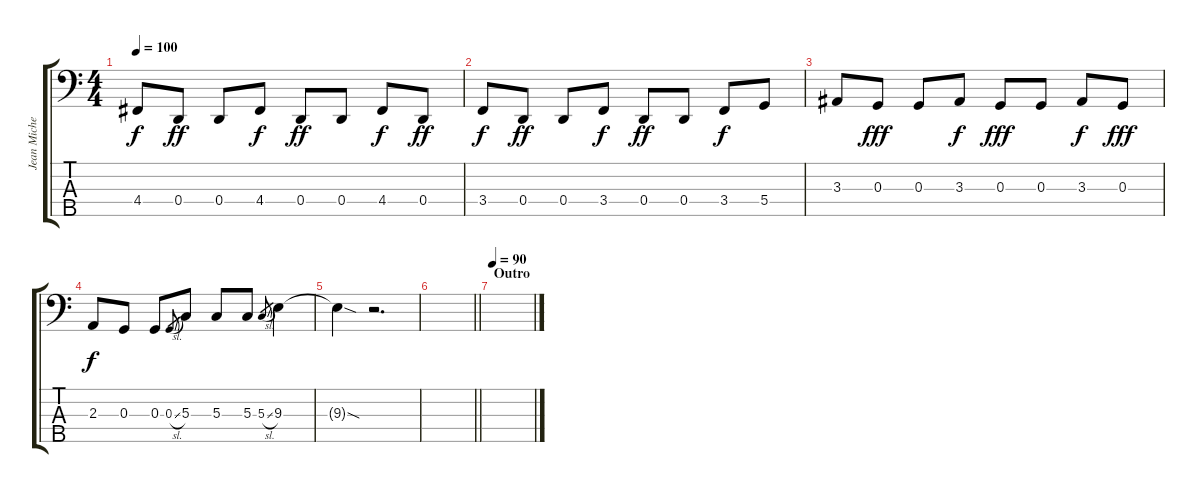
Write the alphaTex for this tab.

\track ("Jean Michel Labadie - BASS" "Jean Miche") {instrument electricbasspick}
\staff {score tabs}
\tuning (F2 C2 G1 D1 C1) {hide}
\ts (4 4)
\tempo 100
\clef f4
\ks c
4.4.8{dy f} 0.4.8{dy ff} 0.4.8 4.4.8{dy f} 0.4.8{dy ff} 0.4.8 4.4.8{dy f} 0.4.8{dy ff} |
3.4.8{dy f} 0.4.8{dy ff} 0.4.8 3.4.8{dy f} 0.4.8{dy ff} 0.4.8 3.4.8{dy f} 5.4.8 |
3.3.8 0.3.8{dy fff} 0.3.8 3.3.8{dy f} 0.3.8{dy fff} 0.3.8 3.3.8{dy f} 0.3.8{dy fff} |
2.3.8{dy f} 0.3.8 0.3.8 0.3{sl}.8{gr} 5.3.8 5.3.8 5.3.8 5.3{sl}.8{gr} 9.3.4 |
9.3{sod t}.4 r.2{d} |
\barLineRight lightlight
|
\section ("" "Outro")
\tempo 90
